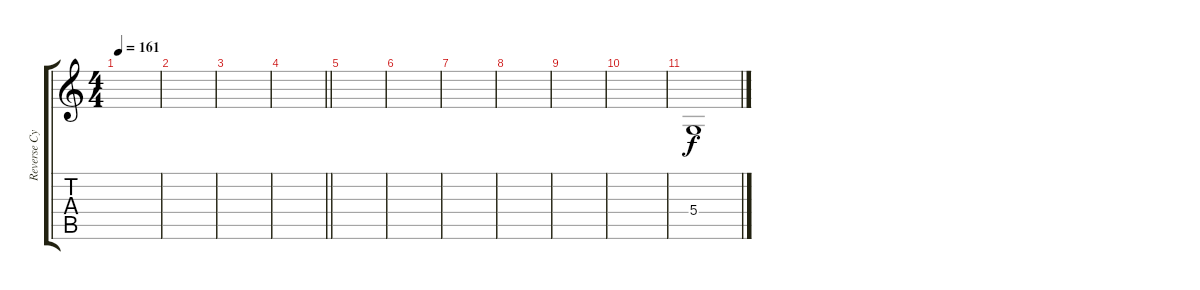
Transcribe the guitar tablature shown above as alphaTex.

\track ("Reverse Cymbal" "Reverse Cy") {instrument reversecymbal}
\staff {score tabs}
\tuning (E4 B3 G3 D3 A2 E2) {hide}
\ts (4 4)
\tempo 161
\clef g2
\ks c
|
|
|
\barLineRight lightlight
|
|
|
|
|
|
|
5.4.1
